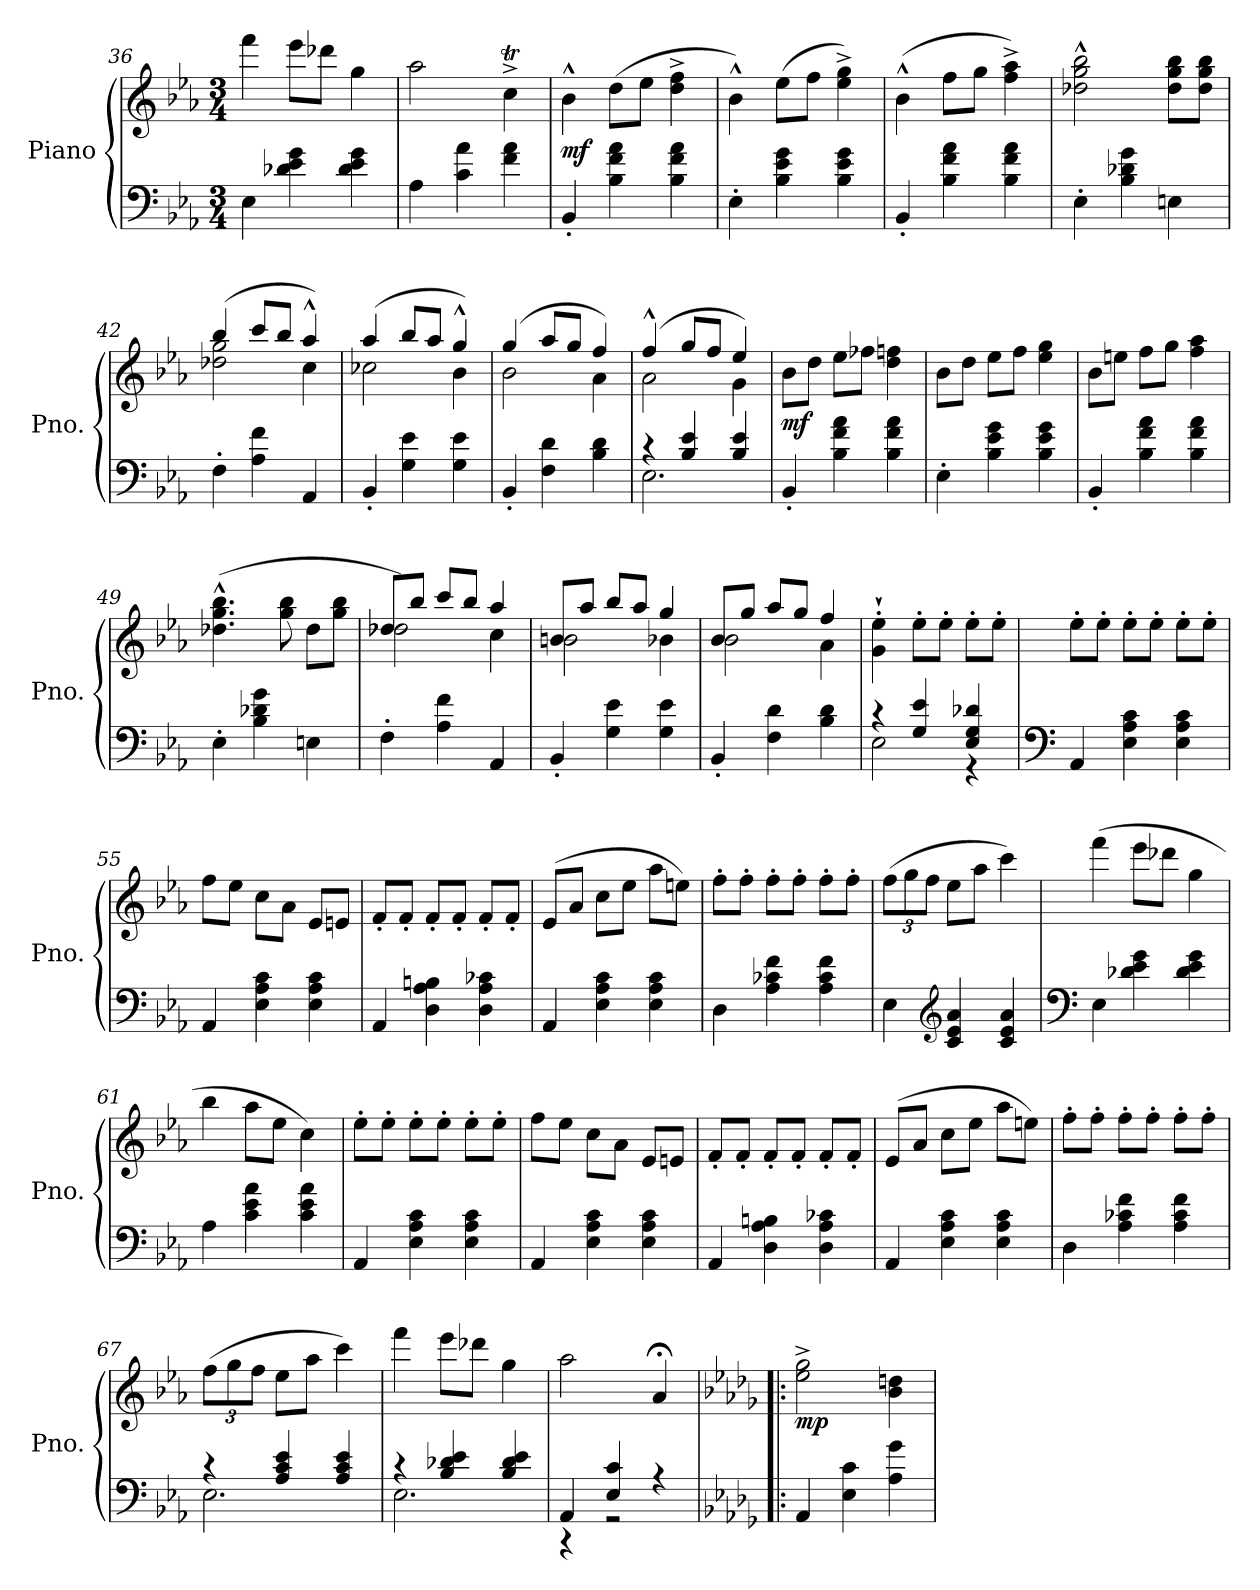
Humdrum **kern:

**kern	**kern	**dynam
*part1	*part1	*part1
*staff2	*staff1	*staff1/2
*I"Piano	*	*
*I'Pno.	*	*
*clefF4	*clefG2	*
*k[b-e-a-]	*k[b-e-a-]	*
*M3/4	*M3/4	*
=36	=36	=36
4E-\	4fff\	.
4d-X\ 4e-\ 4g\	8eee-\L	.
.	8ddd-X\J	.
4d-\ 4e-\ 4g\	4gg\	.
=37	=37	=37
4A-\	2aa-\	.
4c\ 4a-\	.	.
4f\ 4a-\	4ccT^\	.
=38	=38	=38
!	!	!LO:DY:b
4BB-'/	4b-^^\	mf
4B-\ 4f\ 4a-\	(8dd\L	.
.	8ee-\J	.
4B-\ 4f\ 4a-\	4dd\^ 4ff\^	.
=39	=39	=39
4E-'\	4b-^^\)	.
4B-\ 4e-\ 4g\	(8ee-\L	.
.	8ff\J	.
4B-\ 4e-\ 4g\	4ee-\^ 4gg\^)	.
!!LO:LB:g=z
=40	=40	=40
4BB-'/	(4b-^^\	.
4B-\ 4f\ 4a-\	8ff\L	.
.	8gg\J	.
4B-\ 4f\ 4a-\	4ff\^ 4aa-\^)	.
=41	=41	=41
4E-'\	2dd-X\^^ 2gg\^^ 2bb-\^^	.
4B-\ 4d-X\ 4g\	.	.
4En\	8dd-\ 8gg\ 8bb-\L	.
.	8dd-\ 8gg\ 8bb-\J	.
=42	=42	=42
*	*^	*
4F'\	(4bb-/	2dd-X\ 2gg\	.
4A-\ 4f\	8ccc/L	.	.
.	8bb-/J	.	.
4AA-/	4aa-^^/)	4cc\	.
=43	=43	=43	=43
4BB-'/	(4aa-/	2cc-X\	.
4G\ 4e-\	8bb-/L	.	.
.	8aa-/J	.	.
4G\ 4e-\	4gg^^/)	4b-\	.
=44	=44	=44	=44
4BB-'/	(4gg/	2b-\	.
4F\ 4d\	8aa-/L	.	.
.	8gg/J	.	.
4B-\ 4d\	4ff/)	4a-\	.
=45	=45	=45	=45
*^	*	*	*
4r	2.E-\	(4ff^^/	2a-\	.
4B-/ 4e-/	.	8gg/L	.	.
.	.	8ff/J	.	.
4B-/ 4e-/	.	4ee-/)	4g\	.
*v	*v	*	*	*
=46	=46	=46	=46
!	!	!	!LO:DY:b
*	*v	*v	*
4BB-'/	8b-\L	mf
.	8dd\J	.
4B-\ 4f\ 4a-\	8ee-\L	.
.	8ff-X\J	.
4B-\ 4f\ 4a-\	4dd\ 4ffn\	.
!!LO:LB:g=z
=47	=47	=47
4E-'\	8b-\L	.
.	8dd\J	.
4B-\ 4e-\ 4g\	8ee-\L	.
.	8ff\J	.
4B-\ 4e-\ 4g\	4ee-\ 4gg\	.
=48	=48	=48
4BB-'/	8b-\L	.
.	8een\J	.
4B-\ 4f\ 4a-\	8ff\L	.
.	8gg\J	.
4B-\ 4f\ 4a-\	4ff\ 4aa-\	.
=49	=49	=49
4E-'\	(4.dd-X\^^ 4.gg\^^ 4.bb-\^^	.
4B-\ 4d-X\ 4g\	.	.
.	8gg\ 8bb-\	.
4En\	8dd-\L	.
.	8gg\ 8bb-\J	.
=50	=50	=50
*	*^	*
4F'\	8dd-X/L	2dd-\)	.
.	8bb-/J	.	.
4A-\ 4f\	8ccc/L	.	.
.	8bb-/J	.	.
4AA-/	4aa-/	4cc\	.
=51	=51	=51	=51
4BB-'/	8bn/L	2b\	.
.	8aa-/J	.	.
4G\ 4e-\	8bb-/L	.	.
.	8aa-/J	.	.
4G\ 4e-\	4gg/	4b-X\	.
=52	=52	=52	=52
4BB-'/	8b-/L	2b-\	.
.	8gg/J	.	.
4F\ 4d\	8aa-/L	.	.
.	8gg/J	.	.
4B-\ 4d\	4ff/	4a-\	.
*	*v	*v	*
!!LO:LB:g=z
=53	=53	=53
*^	*	*
4r	2E-\	4g\`' 4ee-\`'	.
4G/ 4e-/	.	8ee-'\L	.
.	.	8ee-'\J	.
4E-/ 4G/ 4d-X/	4r	8ee-'\L	.
.	.	8ee-'\J	.
*v	*v	*	*
=54	=54	=54
*clefF4	*	*
4AA-/	8ee-'\L	.
.	8ee-'\J	.
4E-\ 4A-\ 4c\	8ee-'\L	.
.	8ee-'\J	.
4E-\ 4A-\ 4c\	8ee-'\L	.
.	8ee-'\J	.
=55	=55	=55
4AA-/	8ff\L	.
.	8ee-\J	.
4E-\ 4A-\ 4c\	8cc\L	.
.	8a-\J	.
4E-\ 4A-\ 4c\	8e-/L	.
.	8en/J	.
=56	=56	=56
4AA-/	8f'/L	.
.	8f'/J	.
4D\ 4A-\ 4Bn\	8f'/L	.
.	8f'/J	.
4D\ 4A-\ 4c-X\	8f'/L	.
.	8f'/J	.
=57	=57	=57
4AA-/	(8e-/L	.
.	8a-/J	.
4E-\ 4A-\ 4c\	8cc\L	.
.	8ee-\J	.
4E-\ 4A-\ 4c\	8aa-\L	.
.	8een\J)	.
=58	=58	=58
4D\	8ff'\L	.
.	8ff'\J	.
4A-\ 4c-X\ 4f\	8ff'\L	.
.	8ff'\J	.
4A-\ 4c-\ 4f\	8ff'\L	.
.	8ff'\J	.
!!LO:LB:g=z
=59	=59	=59
*	*Xbrackettup	*
4E-\	(12ff\L	.
.	12gg\	.
.	12ff\J	.
*clefG2	*	*
4c/ 4e-/ 4a-/	8ee-\L	.
.	8aa-\J	.
4c/ 4e-/ 4a-/	4ccc\)	.
=60	=60	=60
*clefF4	*	*
4E-\	(4fff\	.
4d-X\ 4e-\ 4g\	8eee-\L	.
.	8ddd-X\J	.
4d-\ 4e-\ 4g\	4gg\	.
=61	=61	=61
4A-\	4bb-\	.
4c\ 4e-\ 4a-\	8aa-\L	.
.	8ee-\J	.
4c\ 4e-\ 4a-\	4cc\)	.
=62	=62	=62
4AA-/	8ee-'\L	.
.	8ee-'\J	.
4E-\ 4A-\ 4c\	8ee-'\L	.
.	8ee-'\J	.
4E-\ 4A-\ 4c\	8ee-'\L	.
.	8ee-'\J	.
=63	=63	=63
4AA-/	8ff\L	.
.	8ee-\J	.
4E-\ 4A-\ 4c\	8cc\L	.
.	8a-\J	.
4E-\ 4A-\ 4c\	8e-/L	.
.	8en/J	.
=64	=64	=64
4AA-/	8f'/L	.
.	8f'/J	.
4D\ 4A-\ 4Bn\	8f'/L	.
.	8f'/J	.
4D\ 4A-\ 4c-X\	8f'/L	.
.	8f'/J	.
!!LO:LB:g=z
=65	=65	=65
4AA-/	(8e-/L	.
.	8a-/J	.
4E-\ 4A-\ 4c\	8cc\L	.
.	8ee-\J	.
4E-\ 4A-\ 4c\	8aa-\L	.
.	8een\J)	.
=66	=66	=66
4D\	8ff'\L	.
.	8ff'\J	.
4A-\ 4c-X\ 4f\	8ff'\L	.
.	8ff'\J	.
4A-\ 4c-\ 4f\	8ff'\L	.
.	8ff'\J	.
=67	=67	=67
*^	*	*
4r	2.E-\	(12ff\L	.
.	.	12gg\	.
.	.	12ff\J	.
4A-/ 4c/ 4e-/	.	8ee-\L	.
.	.	8aa-\J	.
4A-/ 4c/ 4e-/	.	4ccc\)	.
=68	=68	=68	=68
4r	2.E-\	4fff\	.
4B-/ 4d-X/ 4e-/	.	8eee-\L	.
.	.	8ddd-X\J	.
4B-/ 4d-/ 4e-/	.	4gg\	.
=69	=69	=69	=69
4AA-/	4r	2aa-\	.
4E-/ 4c/	2r	.	.
4r	.	4a-;</	.
*v	*v	*	*
=70!|:	=70!|:	=70!|:
*k[b-e-a-d-g-]	*k[b-e-a-d-g-]	*
*	*MM188	*
!	!	!LO:DY:b
4AA-/	2ee-\^ 2gg-\^	mp
4E-\ 4c\	.	.
4A-\ 4g-\	4b-\ 4ddn\	.
=	=	=
*-	*-	*-
